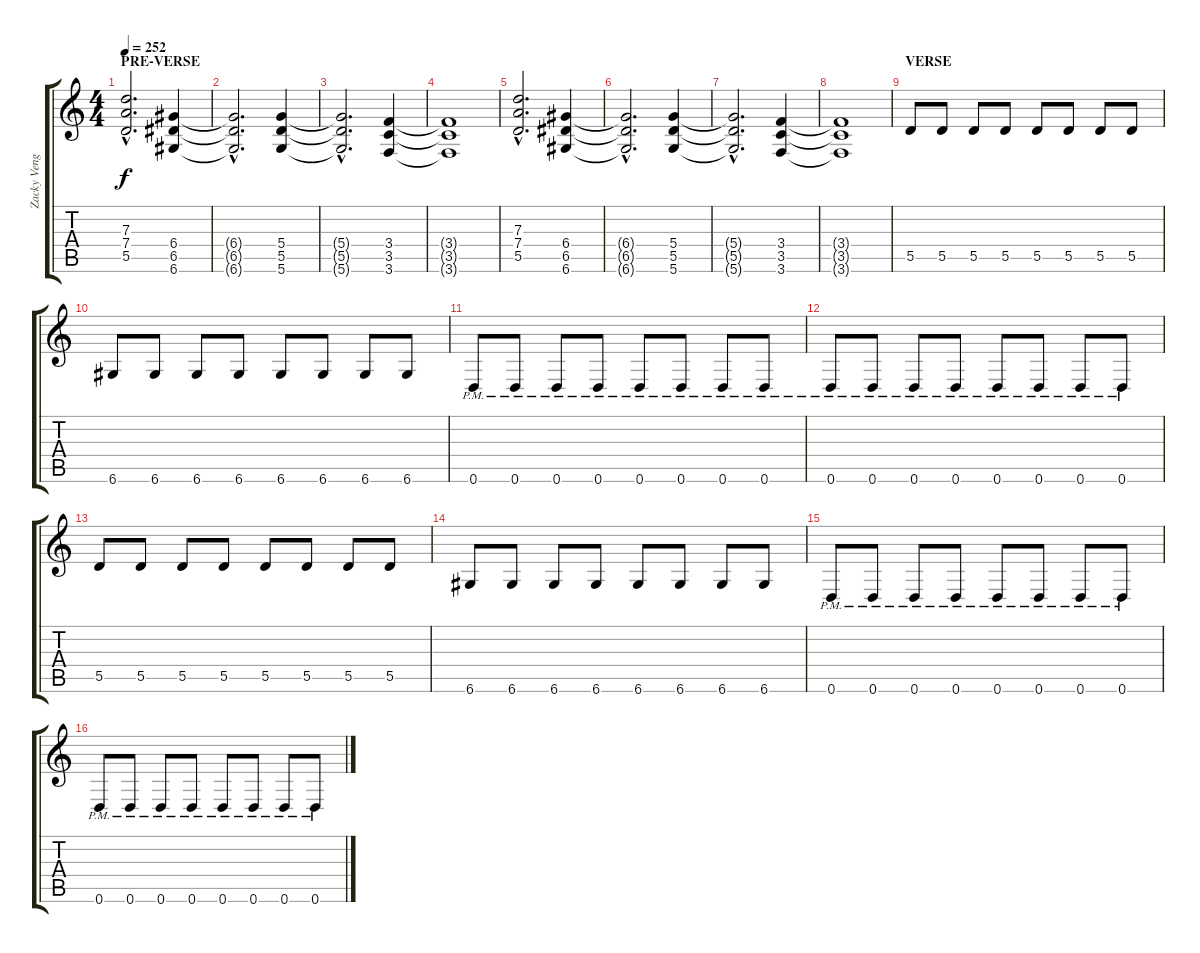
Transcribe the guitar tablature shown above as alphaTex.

\track ("Zacky Vengeance" "Zacky Veng") {instrument distortionguitar}
\staff {score tabs}
\tuning (E4 B3 G3 D3 A2 D2) {hide}
\ts (4 4)
\section ("" "PRE-VERSE")
\tempo 252
\clef g2
\ks c
(7.3{hac} 7.4{hac} 5.5{hac}).2{d dy f} (6.4 6.5 6.6).4 |
(6.4{hac t} 6.5{hac t} 6.6{hac t}).2{d} (5.4 5.5 5.6).4 |
(5.4{hac t} 5.5{hac t} 5.6{hac t}).2{d} (3.4 3.5 3.6).4 |
(3.4{t} 3.5{t} 3.6{t}).1 |
(7.3{hac} 7.4{hac} 5.5{hac}).2{d} (6.4 6.5 6.6).4 |
(6.4{hac t} 6.5{hac t} 6.6{hac t}).2{d} (5.4 5.5 5.6).4 |
(5.4{hac t} 5.5{hac t} 5.6{hac t}).2{d} (3.4 3.5 3.6).4 |
(3.4{t} 3.5{t} 3.6{t}).1 |
\section ("" "VERSE")
5.5.8 5.5.8 5.5.8 5.5.8 5.5.8 5.5.8 5.5.8 5.5.8 |
6.6.8 6.6.8 6.6.8 6.6.8 6.6.8 6.6.8 6.6.8 6.6.8 |
0.6{pm}.8 0.6{pm}.8 0.6{pm}.8 0.6{pm}.8 0.6{pm}.8 0.6{pm}.8 0.6{pm}.8 0.6{pm}.8 |
0.6{pm}.8 0.6{pm}.8 0.6{pm}.8 0.6{pm}.8 0.6{pm}.8 0.6{pm}.8 0.6{pm}.8 0.6{pm}.8 |
5.5.8 5.5.8 5.5.8 5.5.8 5.5.8 5.5.8 5.5.8 5.5.8 |
6.6.8 6.6.8 6.6.8 6.6.8 6.6.8 6.6.8 6.6.8 6.6.8 |
0.6{pm}.8 0.6{pm}.8 0.6{pm}.8 0.6{pm}.8 0.6{pm}.8 0.6{pm}.8 0.6{pm}.8 0.6{pm}.8 |
0.6{pm}.8 0.6{pm}.8 0.6{pm}.8 0.6{pm}.8 0.6{pm}.8 0.6{pm}.8 0.6{pm}.8 0.6{pm}.8
